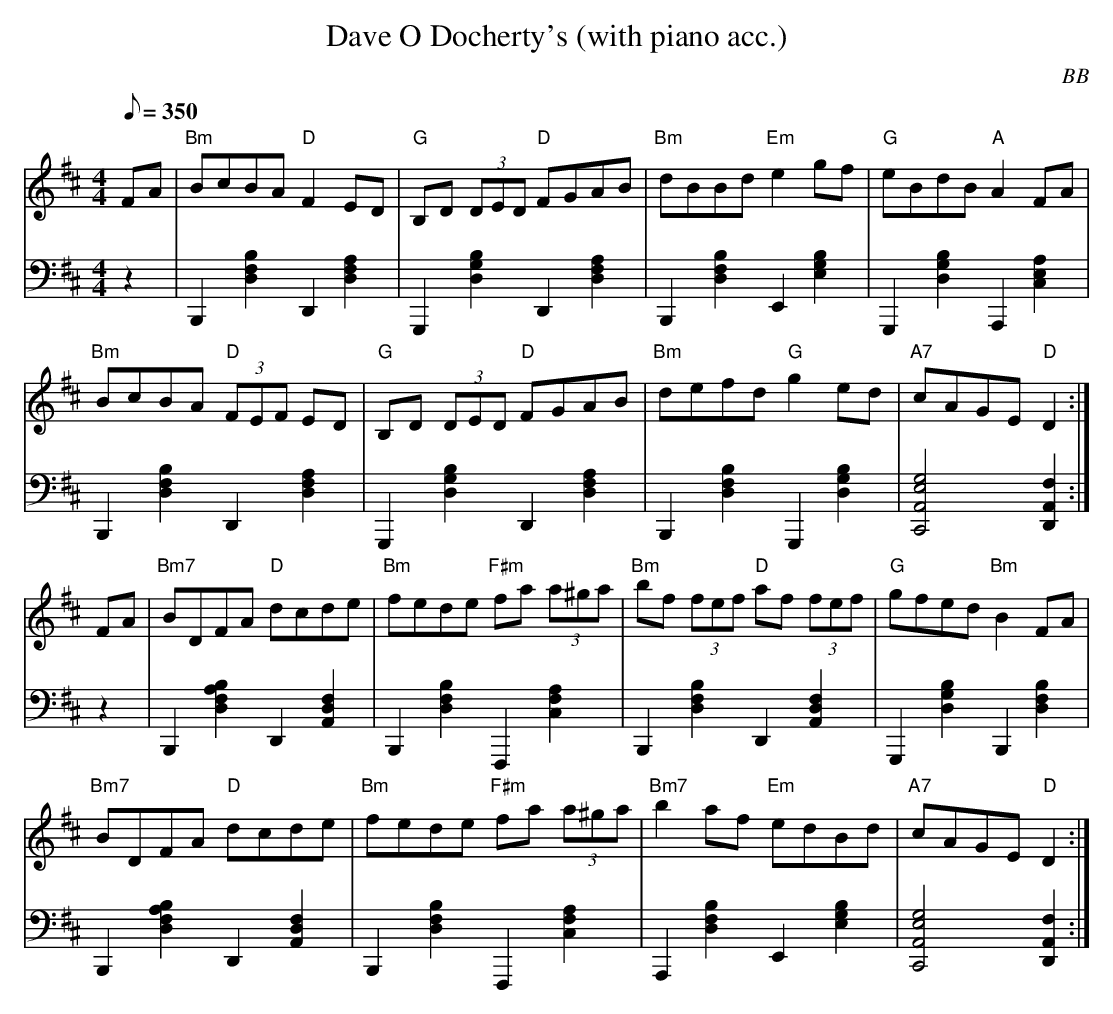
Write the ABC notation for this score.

X:1
T: Dave O Docherty's (with piano acc.)
C: BB
Q: 1/8=350
M: 4/4
L: 1/8
V: 1 program 1 110 %fiddle
V: 2 volume=62 clef=bass m=D program 1 00
K: D
[V:1] FA|"Bm"BcBA "D"F2 ED|"G"B,D (3DED "D"FGAB|"Bm"dBBd "Em"e2 gf |"G"eBdB "A"A2 FA |
[V:2] z2|B,,2[B2D2F2]D,2[D2A2F2]|G,,2[G2D2B2]D,2[D2A2F2]|B,,2[B2D2F2]E,2[B2E2G2]|\
G,,2[G2D2B2]A,,2[A2E2C2]|
[V:1] "Bm"BcBA "D"(3FEF ED | "G"B,D (3DED "D"FGAB | "Bm"defd "G"g2 ed |\
"A7"cAGE "D"D2 :|
[V:2] B,,2[B2D2F2]D,2[D2A2F2]|G,,2[G2D2B2]D,2[D2A2F2]|B,,2[B2D2F2]G,,2[G2D2B2]|\
[C,4E4A,4G4][D,2A,2F2]:|
[V:1] FA | "Bm7"BDFA "D"dcde | "Bm"fede "F#m"fa (3a^ga | "Bm"bf (3fef "D"af (3fef |\
"G"gfed "Bm"B2 FA |
[V:2] z2 |B,,2[B2D2F2A2]D,2[D2A,2F2]|B,,2[B2D2F2]F,,2[C2A2F2]|B,,2[B2D2F2]D,2[D2A,2F2]|\
G,,2[G2D2B2]B,,2[B2D2F2]|
[V:1] "Bm7"BDFA "D"dcde | "Bm"fede "F#m"fa (3a^ga | "Bm7"b2 af "Em"edBd |\
"A7"cAGE "D"D2 :|
[V:2] B,,2[B2D2F2A2]D,2[D2A,2F2]|B,,2[B2D2F2]F,,2[C2A2F2]|A,,2[D2F2B2]E,2[B2E2G2]|\
[C,4E4A,4G4][D,2A,2F2] :|
